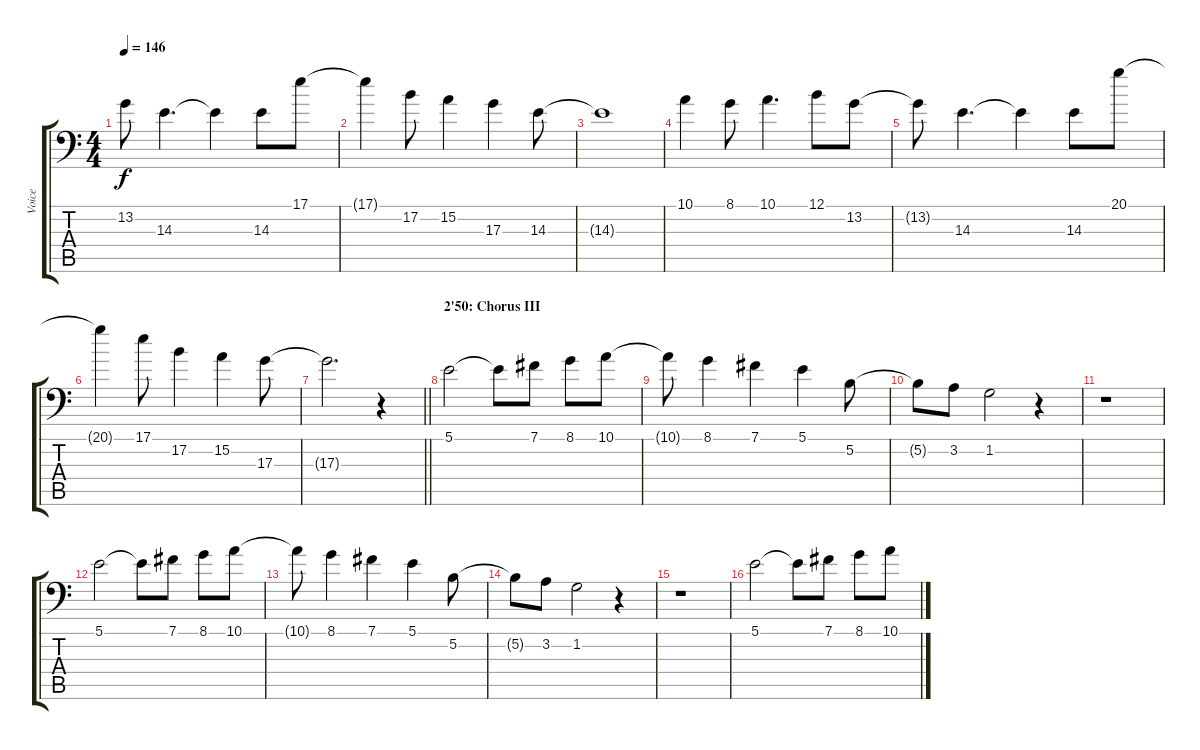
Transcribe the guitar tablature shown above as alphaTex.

\track ("Voice" "Voice") {instrument lead2sawtooth}
\staff {score tabs}
\tuning (B3 Gb3 D3 A2 E2 A1) {hide}
\ts (4 4)
\tempo 146
\clef f4
\ks c
13.2{t}.8{dy f} 14.3.4{d} 14.3{t}.4 14.3.8 17.1.8 |
17.1{t}.4 17.2.8 15.2.4 17.3.4 14.3.8 |
14.3{t}.1 |
10.1.4 8.1.8 10.1.4{d} 12.1.8 13.2.8 |
13.2{t}.8 14.3.4{d} 14.3{t}.4 14.3.8 20.1.8 |
20.1{t}.4 17.1.8 17.2.4 15.2.4 17.3.8 |
\barLineRight lightlight
17.3{t}.2{d} r.4 |
\section ("" "2'50: Chorus III")
5.1.2 5.1{t}.8 7.1.8 8.1.8 10.1.8 |
10.1{t}.8 8.1.4 7.1.4 5.1.4 5.2.8 |
5.2{t}.8 3.2.8 1.2.2 r.4 |
r.1 |
5.1.2 5.1{t}.8 7.1.8 8.1.8 10.1.8 |
10.1{t}.8 8.1.4 7.1.4 5.1.4 5.2.8 |
5.2{t}.8 3.2.8 1.2.2 r.4 |
r.1 |
5.1.2 5.1{t}.8 7.1.8 8.1.8 10.1.8
